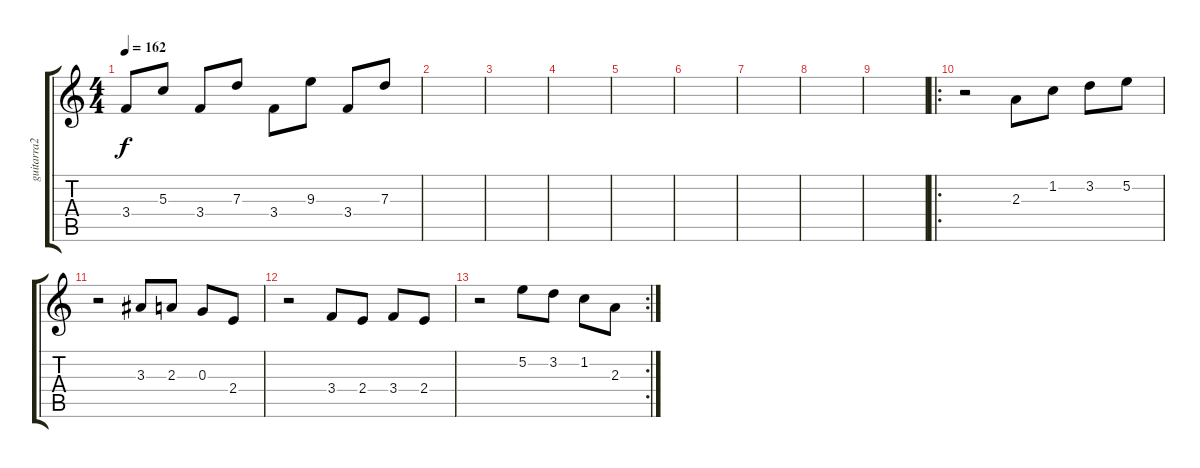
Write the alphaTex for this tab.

\track ("guitarra2" "guitarra2") {instrument overdrivenguitar}
\staff {score tabs}
\tuning (E4 B3 G3 D3 A2 E2) {hide}
\ts (4 4)
\tempo 162
\clef g2
\ks c
3.4.8{dy f} 5.3.8 3.4.8 7.3.8 3.4.8 9.3.8 3.4.8 7.3.8 |
|
|
|
|
|
|
|
|
\ro
r.2 2.3.8 1.2.8 3.2.8 5.2.8 |
r.2 3.3.8 2.3.8 0.3.8 2.4.8 |
r.2 3.4.8 2.4.8 3.4.8 2.4.8 |
\rc 2
r.2 5.2.8 3.2.8 1.2.8 2.3.8
